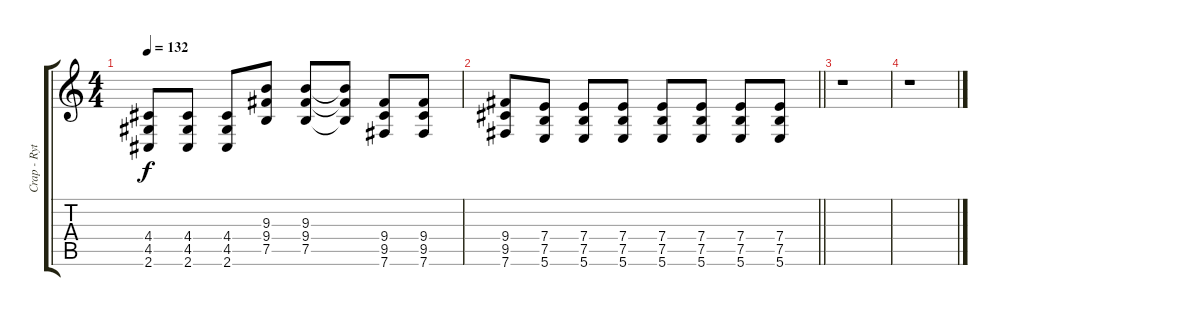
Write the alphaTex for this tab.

\track ("Crap - Rythm Guitar" "Crap - Ryt") {instrument distortionguitar}
\staff {score tabs}
\tuning (B3 Gb3 D3 A2 E2 B1) {hide}
\ts (4 4)
\tempo 132
\clef g2
\ks c
(4.4 4.5 2.6).8{dy f} (4.4 4.5 2.6).8 (4.4 4.5 2.6).8 (9.3 9.4 7.5).8 (9.3 9.4 7.5).8 (9.3{t} 9.4{t} 7.5{t}).8 (9.4 9.5 7.6).8 (9.4 9.5 7.6).8 |
\barLineRight lightlight
(9.4 9.5 7.6).8 (7.4 7.5 5.6).8 (7.4 7.5 5.6).8 (7.4 7.5 5.6).8 (7.4 7.5 5.6).8 (7.4 7.5 5.6).8 (7.4 7.5 5.6).8 (7.4 7.5 5.6).8 |
r.1 |
r.1
